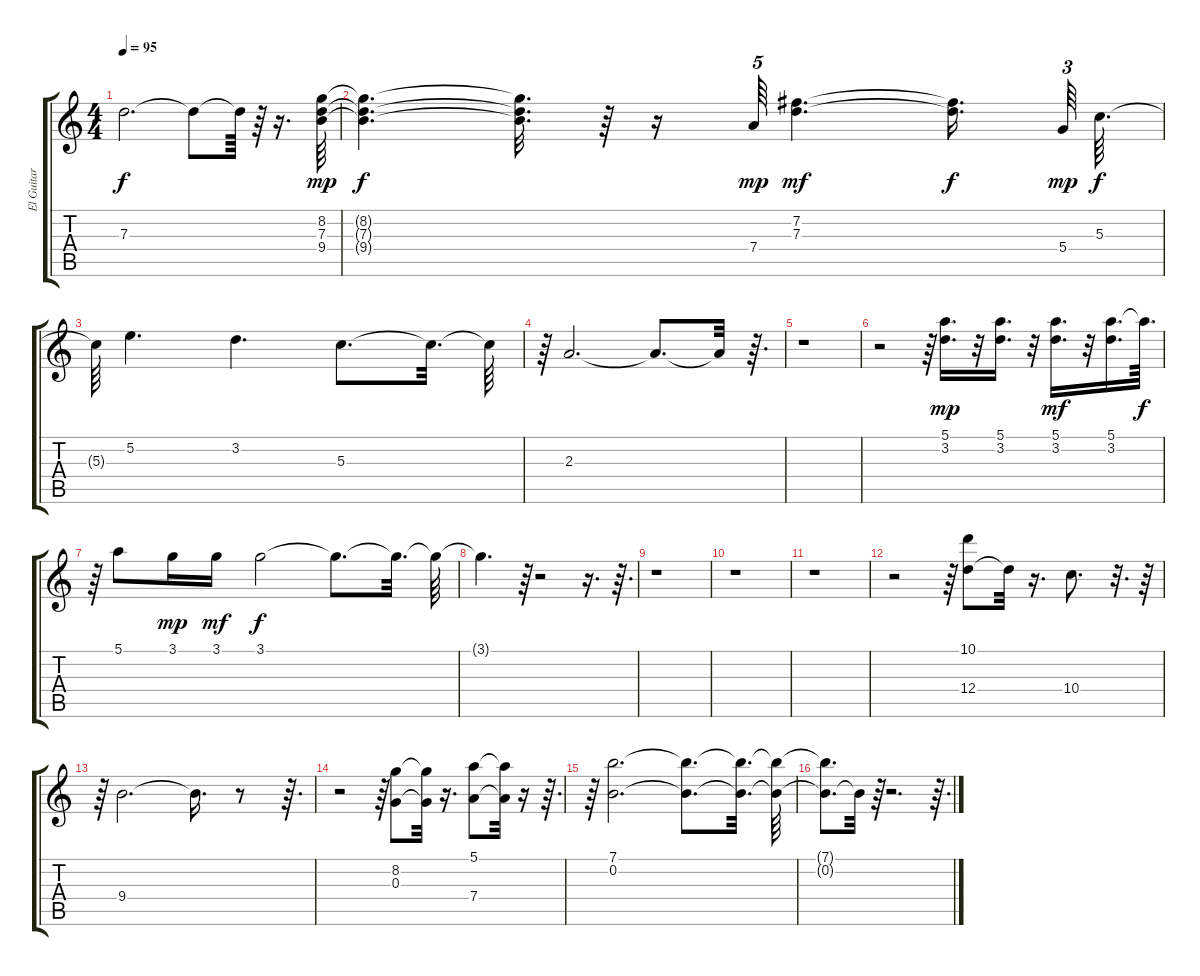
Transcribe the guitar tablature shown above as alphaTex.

\track ("El Guitar" "El Guitar") {instrument electricguitarclean}
\staff {score tabs}
\tuning (E4 B3 G3 D3 A2 E2) {hide}
\ts (4 4)
\tempo 95
\clef g2
\ks c
7.3{t}.2{d dy f} 7.3{t}.8 7.3{t}.64 r.64 r.16{d} (8.2 7.3 9.4).64{dy mp} |
(8.2{t} 7.3{t} 9.4{t}).4{d dy f} (8.2{t} 7.3{t} 9.4{t}).32{d} r.64 r.16 7.4.64{tu (5 4) dy mp} (7.2 7.3).4{d dy mf} (7.2{t} 7.3{t}).16{d dy f} 5.4.64{tu (3 2) dy mp} 5.3.64{d dy f} |
5.3{t}.64 5.2.4{d} 3.2.4{d} 5.3.8{d} 5.3{t}.32{d} 5.3{t}.64 |
r.64 2.3.2{d} 2.3{t}.8{d} 2.3{t}.32 r.64{d} |
r.1 |
r.2 r.64 (5.1 3.2).16{d dy mp} r.32 (5.1 3.2).16{d} r.32 (5.1 3.2).16{d dy mf} r.32 (5.1 3.2).16{d} 5.1{t}.64{d dy f} |
r.64 5.1.8 3.1.16{dy mp} 3.1.16{dy mf} 3.1.2{dy f} 3.1{t}.8{d} 3.1{t}.32{d} 3.1{t}.64 |
3.1{t}.4{d} r.64 r.2 r.16{d} r.64{d} |
r.1 |
r.1 |
r.1 |
r.2 r.64 (10.1 12.4).8 12.4{t}.32 r.16{d} 10.4.8{d} r.32{d} r.64 |
r.64 9.4.2{d} 9.4{t}.16{d} r.8 r.64{d} |
r.2 r.64 (8.2 0.3).8 (8.2{t} 0.3{t}).32 r.16{d} (5.1 7.4).8 (5.1{t} 7.4{t}).32 r.16 r.64{d} |
r.64 (7.1 0.2).2{d} (7.1{t} 0.2{t}).8{d} (7.1{t} 0.2{t}).32{d} (7.1{t} 0.2{t}).64 |
(7.1{t} 0.2{t}).8{d} 0.2{t}.32 r.64 r.2{d} r.64{d}
